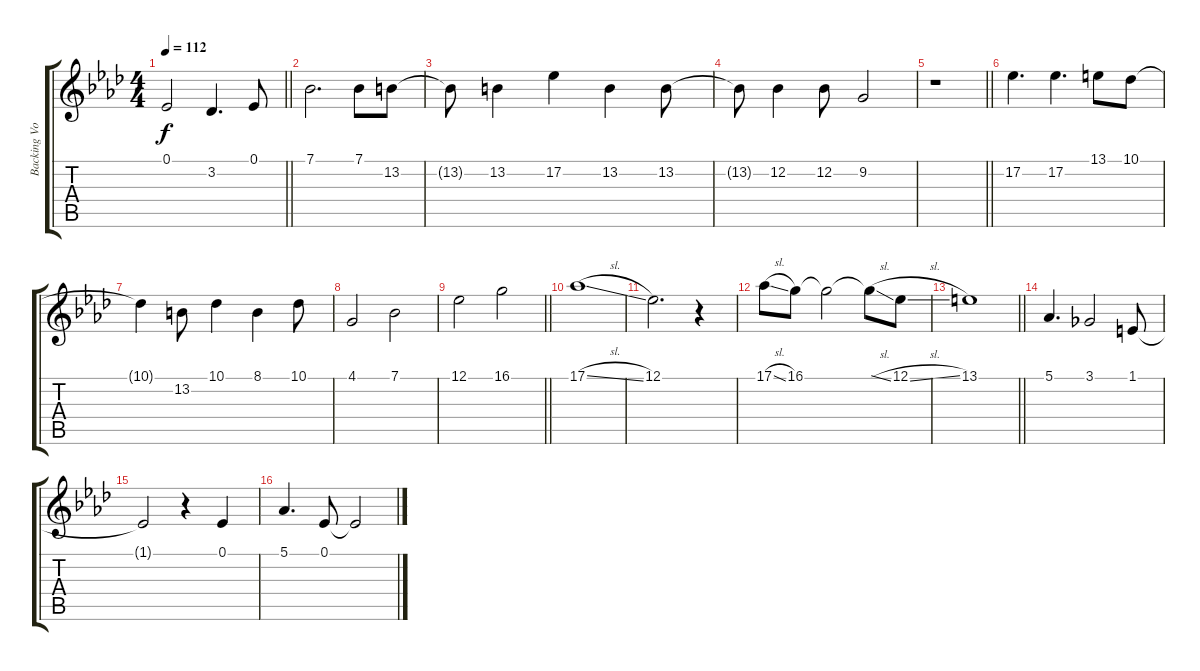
\track ("Backing Vocals" "Backing Vo") {instrument viola}
\staff {score tabs}
\tuning (Eb4 Bb3 Gb3 Db3 Ab2 Db2) {hide}
\ts (4 4)
\tempo 112
\clef g2
\barLineRight lightlight
\ks ab
0.1.2{dy f} 3.2.4{d} 0.1.8 |
7.1.2{d} 7.1.8 13.2.8 |
13.2{t}.8 13.2.4 17.2.4 13.2.4 13.2.8 |
13.2{t}.8 12.2.4 12.2.8 9.2.2 |
\barLineRight lightlight
r.1 |
17.2.4{d} 17.2.4{d} 13.1.8 10.1.8 |
10.1{t}.4 13.2.8 10.1.4 8.1.4 10.1.8 |
4.1.2 7.1.2 |
\barLineRight lightlight
12.1.2 16.1.2 |
17.1{sl}.1 |
12.1.2{d} r.4 |
17.1{sl}.8 16.1.8 16.1{t}.2 16.1{sl t}.8 12.1{sl}.8 |
\barLineRight lightlight
13.1.1 |
5.1.4{d} 3.1.2 1.1.8 |
1.1{t}.2 r.4 0.1.4 |
5.1.4{d} 0.1.8 0.1{t}.2
